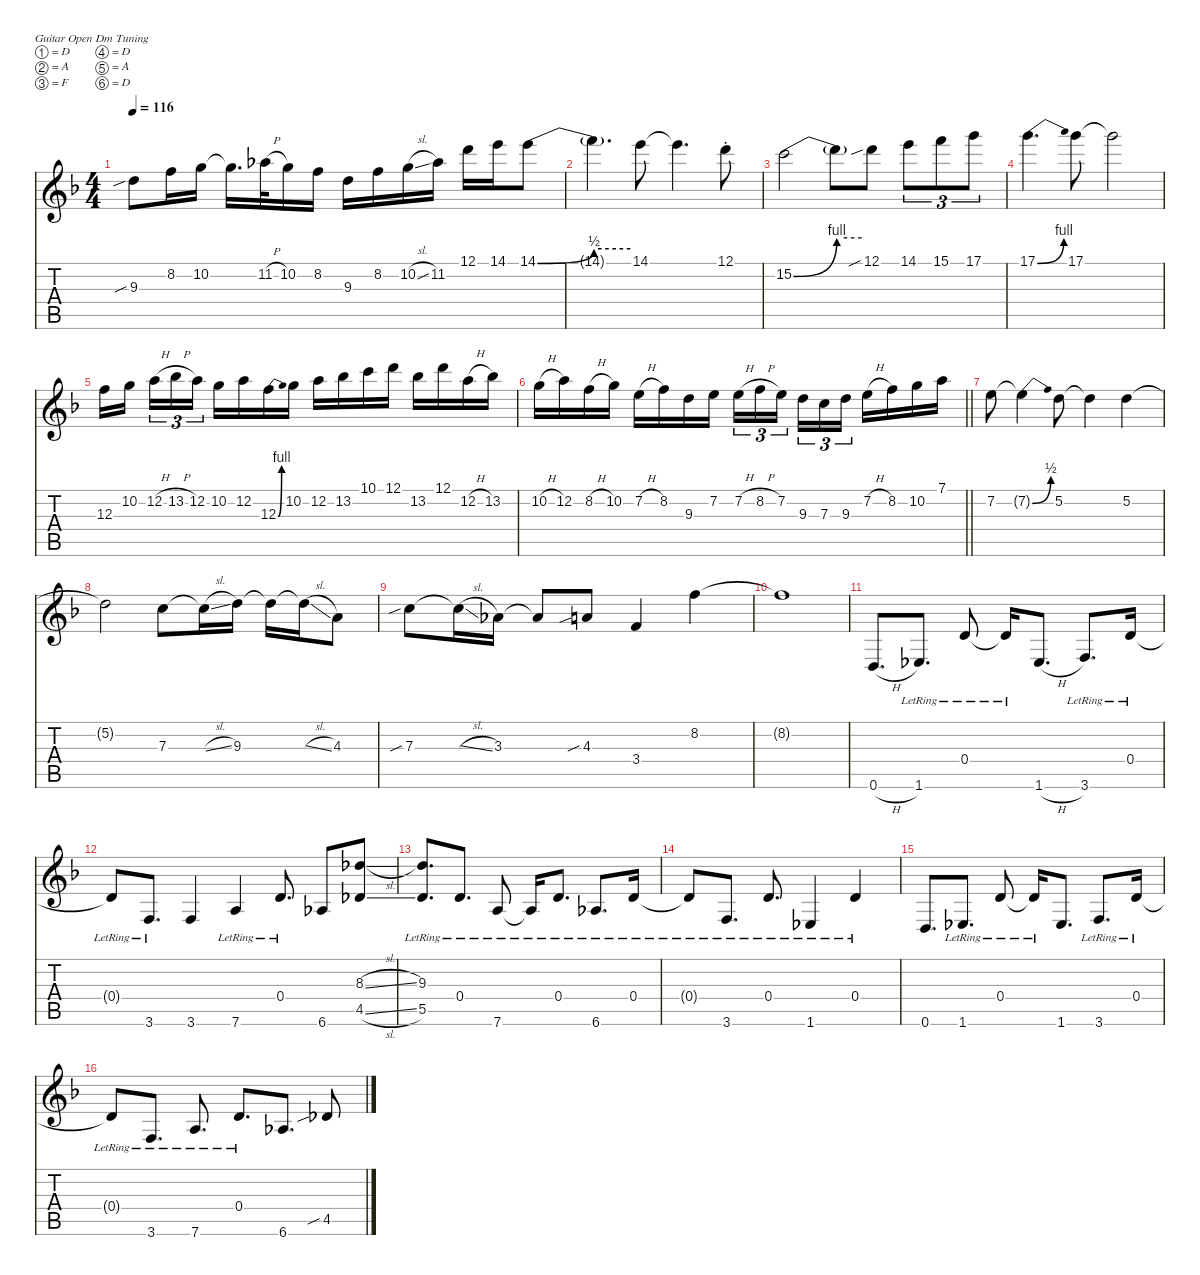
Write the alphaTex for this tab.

\hideDynamics
\bracketExtendMode nobrackets
\singleTrackTrackNamePolicy hidden
\multiTrackTrackNamePolicy hidden
\firstSystemTrackNameMode fullname
\firstSystemTrackNameOrientation horizontal
\otherSystemsTrackNameOrientation horizontal
\track ("Guitar 1" "E-Gt") {defaultSystemsLayout 8 instrument distortionguitar}
\staff {score tabs}
\tuning (D4 A3 F3 D3 A2 D2)
\ts (4 4)
\tempo 116
\clef g2
\ks dminor
9.3{sib acc forcenatural}.8{dy fff beam Down} 8.2{acc forcenatural}.16{beam Down} 10.2{acc forcenatural}.16{beam Down} 10.2{t acc forcenatural}.16{d beam Down} 11.2{h acc b}.32{beam Down} 10.2{acc forcenatural}.16{beam Down} 8.2{acc forcenatural}.16{beam Down} 9.3{acc forcenatural}.16{beam Down} 8.2{acc forcenatural}.16{beam Down} 10.2{sl acc forcenatural}.16{beam Down} 11.2{acc b}.16{beam Down} 12.1{acc forcenatural}.16{beam Down} 14.1{acc forcenatural}.16{beam Down} 14.1{be (bend 0 0 60 2) acc forcenatural}.8{beam Down} |
14.1{be (hold 0 2 60 2) t}.4{d dy f beam Down} 14.1{acc forcenatural}.8{dy fff beam Down} 14.1{t acc forcenatural}.4{d dy f beam Down} 12.1{st acc forcenatural}.8{dy fff beam Down} |
15.2{be (bend 0 0 60 4) acc forcenatural}.2{beam Down} 15.2{be (hold 0 4 60 4) t}.8{dy f beam Down} 12.1{sib acc forcenatural}.8{dy fff beam Down} 14.1{acc forcenatural}.8{tu (3 2) beam Down} 15.1{acc forcenatural}.8{tu (3 2) beam Down} 17.1{acc forcenatural}.8{tu (3 2) beam Down} |
17.1{be (bend 0 0 60 4) acc forcenatural}.4{d beam Down} 17.1{acc forcenatural}.8{beam Down} 17.1{t acc forcenatural}.2{dy f beam Down} |
12.3{acc forcenatural}.16{dy fff beam Down} 10.2{acc forcenatural}.16{beam Down} 12.2{h acc forcenatural}.16{tu (3 2) beam Down} 13.2{h acc b}.16{tu (3 2) beam Down} 12.2{acc forcenatural}.16{tu (3 2) beam Down} 10.2{acc forcenatural}.16{beam Down} 12.2{acc forcenatural}.16{beam Down} 12.3{be (bend 9.6 0 23.4 4) acc forcenatural}.16{beam Down} 10.2{acc forcenatural}.16{beam Down} 12.2{acc forcenatural}.16{beam Down} 13.2{acc b}.16{beam Down} 10.1{acc forcenatural}.16{beam Down} 12.1{acc forcenatural}.16{beam Down} 13.2{acc b}.16{beam Down} 12.1{acc forcenatural}.16{beam Down} 12.2{h acc forcenatural}.16{beam Down} 13.2{acc b}.16{beam Down} |
\barLineRight lightlight
10.2{h acc forcenatural}.16{beam Down} 12.2{acc forcenatural}.16{beam Down} 8.2{h acc forcenatural}.16{beam Down} 10.2{acc forcenatural}.16{beam Down} 7.2{h acc forcenatural}.16{beam Down} 8.2{acc forcenatural}.16{beam Down} 9.3{acc forcenatural}.16{beam Down} 7.2{acc forcenatural}.16{beam Down} 7.2{h acc forcenatural}.16{tu (3 2) beam Down} 8.2{h acc forcenatural}.16{tu (3 2) beam Down} 7.2{acc forcenatural}.16{tu (3 2) beam Down} 9.3{acc forcenatural}.16{tu (3 2) beam Down} 7.3{acc forcenatural}.16{tu (3 2) beam Down} 9.3{acc forcenatural}.16{tu (3 2) beam Down} 7.2{h acc forcenatural}.16{beam Down} 8.2{acc forcenatural}.16{beam Down} 10.2{acc forcenatural}.16{beam Down} 7.1{acc forcenatural}.16{beam Down} |
7.2{acc forcenatural}.8{beam Down} 7.2{be (bend 3 0 18 2) t acc forcenatural}.4{beam Down} 5.2{acc forcenatural}.8{beam Down} 5.2{t acc forcenatural}.4{dy f beam Down} 5.2{acc forcenatural}.4{dy fff beam Down} |
5.2{t acc forcenatural}.2{beam Down} 7.3{acc forcenatural}.8{beam Down} 7.3{sl t acc forcenatural}.16{beam Down} 9.3{acc forcenatural}.16{beam Down} 9.3{t acc forcenatural}.16{beam Down} 9.3{sl t acc forcenatural}.16{beam Down} 4.3{acc forcenatural}.8{beam Down} |
7.3{sib acc forcenatural}.8{beam Down} 7.3{sl t acc forcenatural}.16{beam Down} 3.3{acc b}.16{beam Down} 3.3{t acc b}.8{beam Up} 4.3{sib acc forcenatural}.8{beam Up} 3.4{acc forcenatural}.4{beam Up} 8.2{acc forcenatural}.4{beam Down} |
8.2{t acc forcenatural}.1{beam Down} |
0.6{h acc forcenatural}.8{d dy f beam Up} 1.6{lr acc b}.8{d beam Up} 0.4{lr acc forcenatural}.8{beam Up} 0.4{lr t acc forcenatural}.16{beam Up} 1.6{h acc b}.8{d beam Up} 3.6{lr acc forcenatural}.8{d beam Up} 0.4{lr acc forcenatural}.16{beam Up} |
0.4{lr t acc forcenatural}.8{beam Up} 3.6{lr acc forcenatural}.8{d beam Up} 3.6{acc forcenatural}.4{beam Up} 7.6{lr acc forcenatural}.4{beam Up} 0.4{lr acc forcenatural}.8{d beam Up} 6.6{acc b}.8{beam Up} (4.5{sl acc b} 8.3{sl acc b}).8{beam Up} |
(5.5{lr acc forcenatural} 9.3{acc forcenatural}).8{d beam Up} 0.4{lr acc forcenatural}.8{d beam Up} 7.6{lr acc forcenatural}.8{beam Up} 7.6{lr t acc forcenatural}.16{beam Up} 0.4{lr acc forcenatural}.8{d beam Up} 6.6{lr acc b}.8{d beam Up} 0.4{lr acc forcenatural}.16{beam Up} |
0.4{lr t acc forcenatural}.8{beam Up} 3.6{lr acc forcenatural}.8{d beam Up} 0.4{lr acc forcenatural}.8{d beam Up} 1.6{lr acc b}.4{beam Up} 0.4{lr acc forcenatural}.4{beam Up} |
0.6{acc forcenatural}.8{d beam Up} 1.6{lr acc b}.8{d beam Up} 0.4{lr acc forcenatural}.8{beam Up} 0.4{lr t acc forcenatural}.16{beam Up} 1.6{acc b}.8{d beam Up} 3.6{lr acc forcenatural}.8{d beam Up} 0.4{lr acc forcenatural}.16{beam Up} |
0.4{lr t acc forcenatural}.8{beam Up} 3.6{lr acc forcenatural}.8{d beam Up} 7.6{lr acc forcenatural}.8{d beam Up} 0.4{lr acc forcenatural}.8{d beam Up} 6.6{acc b}.8{d beam Up} 4.5{sib acc b}.8{beam Up}
